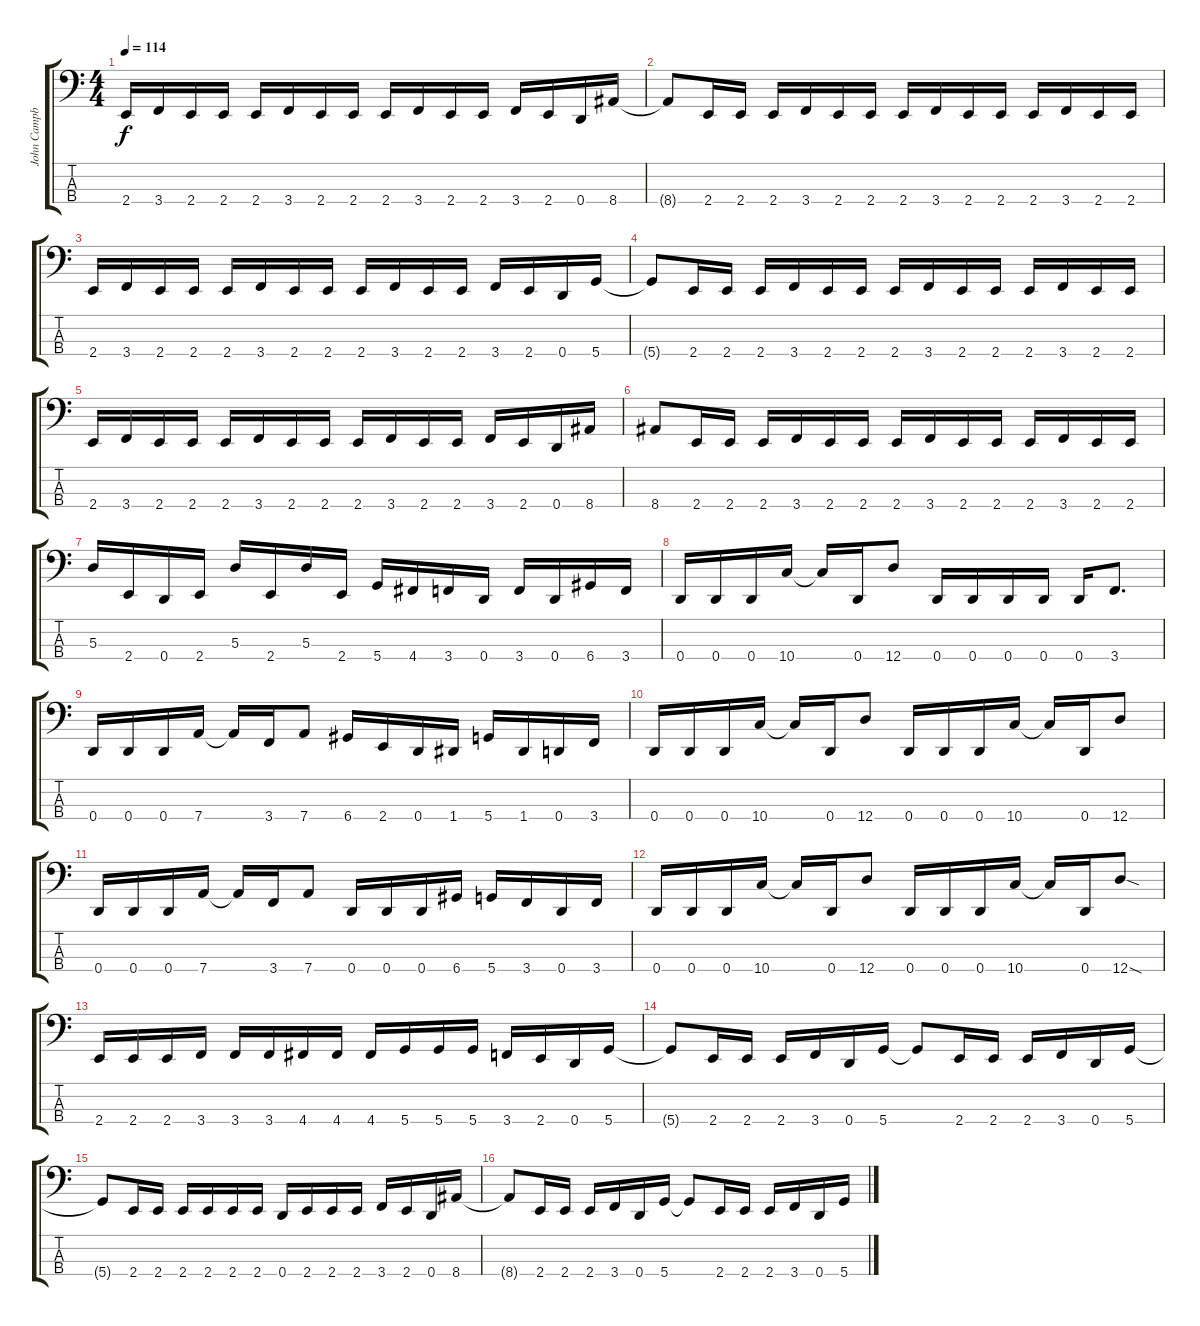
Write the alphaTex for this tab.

\track ("John Campbell (Bass)" "John Campb") {instrument electricbassfinger}
\staff {score tabs}
\tuning (G2 D2 A1 D1) {hide}
\ts (4 4)
\tempo 114
\clef f4
\ks c
2.4.16{dy f} 3.4.16 2.4.16 2.4.16 2.4.16 3.4.16 2.4.16 2.4.16 2.4.16 3.4.16 2.4.16 2.4.16 3.4.16 2.4.16 0.4.16 8.4.16 |
8.4{t}.8 2.4.16 2.4.16 2.4.16 3.4.16 2.4.16 2.4.16 2.4.16 3.4.16 2.4.16 2.4.16 2.4.16 3.4.16 2.4.16 2.4.16 |
2.4.16 3.4.16 2.4.16 2.4.16 2.4.16 3.4.16 2.4.16 2.4.16 2.4.16 3.4.16 2.4.16 2.4.16 3.4.16 2.4.16 0.4.16 5.4.16 |
5.4{t}.8 2.4.16 2.4.16 2.4.16 3.4.16 2.4.16 2.4.16 2.4.16 3.4.16 2.4.16 2.4.16 2.4.16 3.4.16 2.4.16 2.4.16 |
2.4.16 3.4.16 2.4.16 2.4.16 2.4.16 3.4.16 2.4.16 2.4.16 2.4.16 3.4.16 2.4.16 2.4.16 3.4.16 2.4.16 0.4.16 8.4.16 |
8.4.8 2.4.16 2.4.16 2.4.16 3.4.16 2.4.16 2.4.16 2.4.16 3.4.16 2.4.16 2.4.16 2.4.16 3.4.16 2.4.16 2.4.16 |
5.3.16 2.4.16 0.4.16 2.4.16 5.3.16 2.4.16 5.3.16 2.4.16 5.4.16 4.4.16 3.4.16 0.4.16 3.4.16 0.4.16 6.4.16 3.4.16 |
0.4.16 0.4.16 0.4.16 10.4.16 10.4{t}.16 0.4.16 12.4.8 0.4.16 0.4.16 0.4.16 0.4.16 0.4.16 3.4.8{d} |
0.4.16 0.4.16 0.4.16 7.4.16 7.4{t}.16 3.4.16 7.4.8 6.4.16 2.4.16 0.4.16 1.4.16 5.4.16 1.4.16 0.4.16 3.4.16 |
0.4.16 0.4.16 0.4.16 10.4.16 10.4{t}.16 0.4.16 12.4.8 0.4.16 0.4.16 0.4.16 10.4.16 10.4{t}.16 0.4.16 12.4.8 |
0.4.16 0.4.16 0.4.16 7.4.16 7.4{t}.16 3.4.16 7.4.8 0.4.16 0.4.16 0.4.16 6.4.16 5.4.16 3.4.16 0.4.16 3.4.16 |
0.4.16 0.4.16 0.4.16 10.4.16 10.4{t}.16 0.4.16 12.4.8 0.4.16 0.4.16 0.4.16 10.4.16 10.4{t}.16 0.4.16 12.4{sod}.8 |
2.4.16 2.4.16 2.4.16 3.4.16 3.4.16 3.4.16 4.4.16 4.4.16 4.4.16 5.4.16 5.4.16 5.4.16 3.4.16 2.4.16 0.4.16 5.4.16 |
5.4{t}.8 2.4.16 2.4.16 2.4.16 3.4.16 0.4.16 5.4.16 5.4{t}.8 2.4.16 2.4.16 2.4.16 3.4.16 0.4.16 5.4.16 |
5.4{t}.8 2.4.16 2.4.16 2.4.16 2.4.16 2.4.16 2.4.16 0.4.16 2.4.16 2.4.16 2.4.16 3.4.16 2.4.16 0.4.16 8.4.16 |
8.4{t}.8 2.4.16 2.4.16 2.4.16 3.4.16 0.4.16 5.4.16 5.4{t}.8 2.4.16 2.4.16 2.4.16 3.4.16 0.4.16 5.4.16
